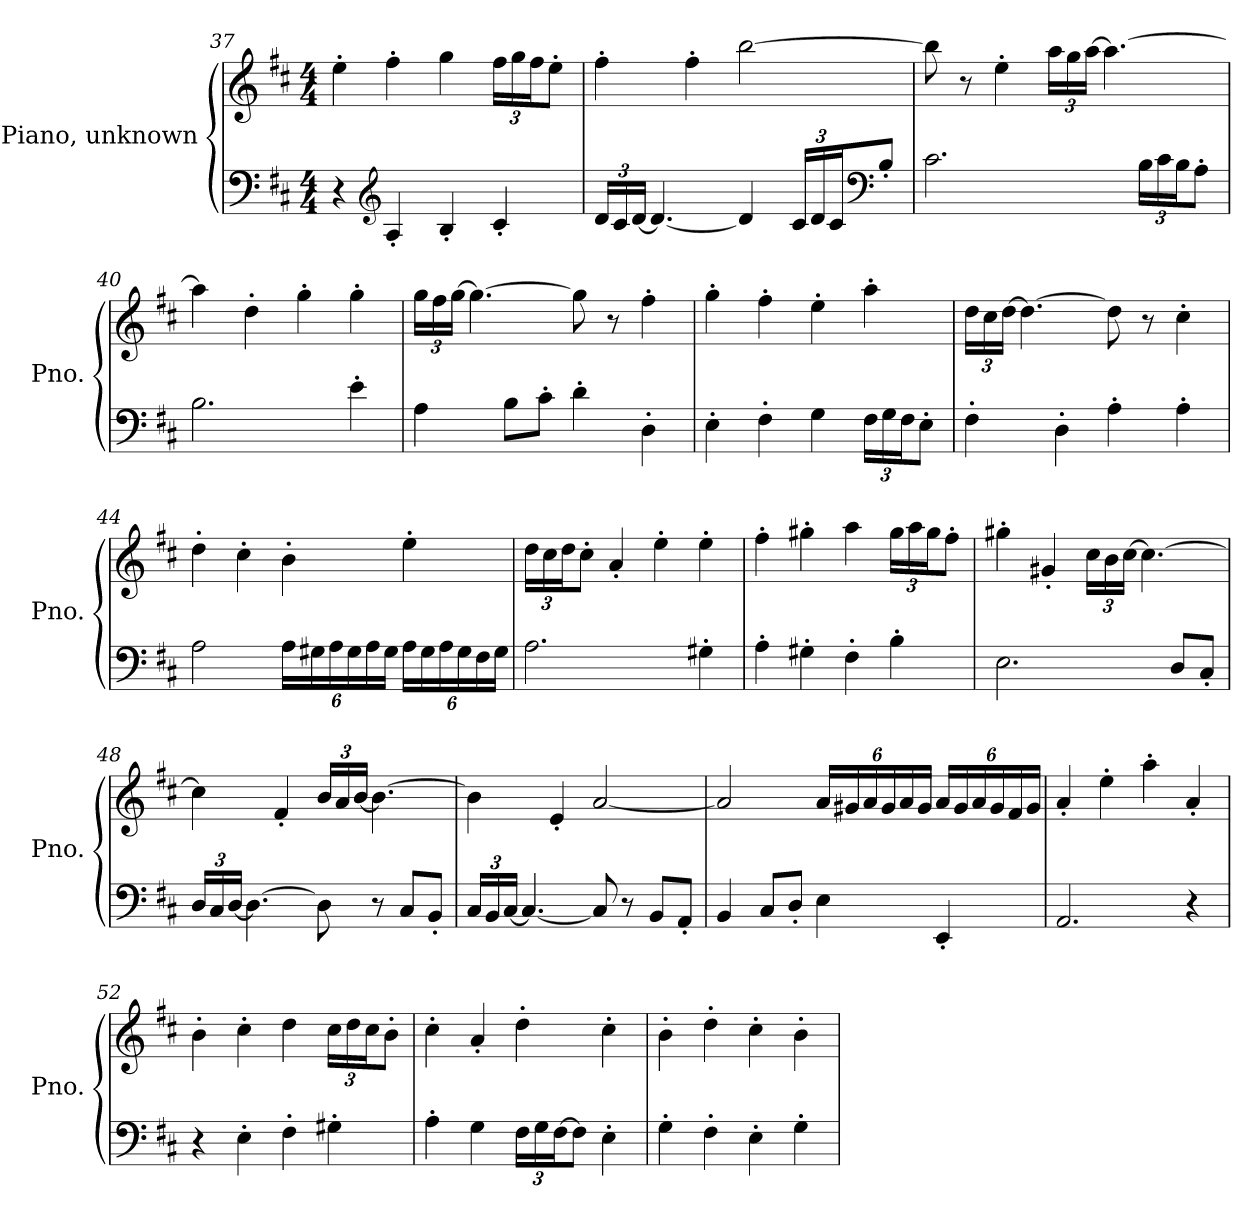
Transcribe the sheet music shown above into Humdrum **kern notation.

**kern	**kern
*part1	*part1
*staff2	*staff1
*I"Piano, unknown	*
*I'Pno.	*
*clefF4	*clefG2
*k[f#c#]	*k[f#c#]
*M4/4	*M4/4
=37	=37
4r	4ee'\
*clefG2	*
4A'/	4ff#'\
4B'/	4gg\
*	*Xbrackettup
4c#'/	24ff#\LL
.	24gg\
.	24ff#\J
.	8ee'\J
=38	=38
*Xbrackettup	*
24d/LL	4ff#'\
24c#/	.
[24d/JJ	.
4.d/_	.
.	4ff#'\
4d/]	[2bb\
24c#/LL	.
24d/	.
24c#/J	.
*clefF4	*
8B'/J	.
=39	=39
2.c#\	8bb\]
.	8r
.	4ee'\
.	24aa\LL
.	24gg\
.	[24aa\JJ
.	4.aa\_
24B\LL	.
24c#\	.
24B\J	.
8A'\J	.
!!LO:LB:g=z
=40	=40
2.B\	4aa\]
.	4dd'\
.	4gg'\
4e'\	4gg'\
=41	=41
4A\	24gg\LL
.	24ff#\
.	[24gg\JJ
.	4.gg\_
8B\L	.
8c#'\J	.
4d'\	8gg\]
.	8r
4D'\	4ff#'\
=42	=42
4E'\	4gg'\
4F#'\	4ff#'\
4G\	4ee'\
24F#\LL	4aa'\
24G\	.
24F#\J	.
8E'\J	.
=43	=43
4F#'\	24dd\LL
.	24cc#\
.	[24dd\JJ
.	4.dd\_
4D'\	.
4A'\	8dd\]
.	8r
4A'\	4cc#'\
=44	=44
2A\	4dd'\
.	4cc#'\
24A\LL	4b'\
24G#X\	.
24A\	.
24G#\	.
24A\	.
24G#\JJ	.
24A\LL	4ee'\
24G#\	.
24A\	.
24G#\	.
24F#\	.
24G#\JJ	.
!!LO:LB:g=z
=45	=45
2.A\	24dd\LL
.	24cc#\
.	24dd\J
.	8cc#'\J
.	4a'/
.	4ee'\
4G#X'\	4ee'\
=46	=46
4A'\	4ff#'\
4G#X'\	4gg#X'\
4F#'\	4aa\
4B'\	24gg#\LL
.	24aa\
.	24gg#\J
.	8ff#'\J
=47	=47
2.E\	4gg#X'\
.	4g#X'/
.	24cc#\LL
.	24b\
.	[24cc#\JJ
.	4.cc#\_
8D/L	.
8C#'/J	.
=48	=48
24D/LL	4cc#\]
24C#/	.
[24D/JJ	.
4.D\_	.
.	4f#'/
8D\]	24b/LL
.	24a/
.	[24b/JJ
8r	4.b\_
8C#/L	.
8BB'/J	.
!!LO:LB:g=z
=49	=49
24C#/LL	4b\]
24BB/	.
[24C#/JJ	.
4.C#/_	.
.	4e'/
8C#/]	[2a/
8r	.
8BB/L	.
8AA'/J	.
=50	=50
4BB/	2a/]
8C#/L	.
8D'/J	.
4E\	24a/LL
.	24g#X/
.	24a/
.	24g#/
.	24a/
.	24g#/JJ
4EE'/	24a/LL
.	24g#/
.	24a/
.	24g#/
.	24f#/
.	24g#/JJ
=51	=51
2.AA/	4a'/
.	4ee'\
.	4aa'\
4r	4a'/
=52	=52
4r	4b'\
4E'\	4cc#'\
4F#'\	4dd\
4G#X'\	24cc#\LL
.	24dd\
.	24cc#\J
.	8b'\J
!!LO:PB:g=z
=53	=53
4A'\	4cc#'\
4G\	4a'/
24F#\LL	4dd'\
24G\	.
[24F#\J	.
8F#\J]	.
4E'\	4cc#'\
=54	=54
4G'\	4b'\
4F#'\	4dd'\
4E'\	4cc#'\
4G'\	4b'\
=	=
*-	*-
